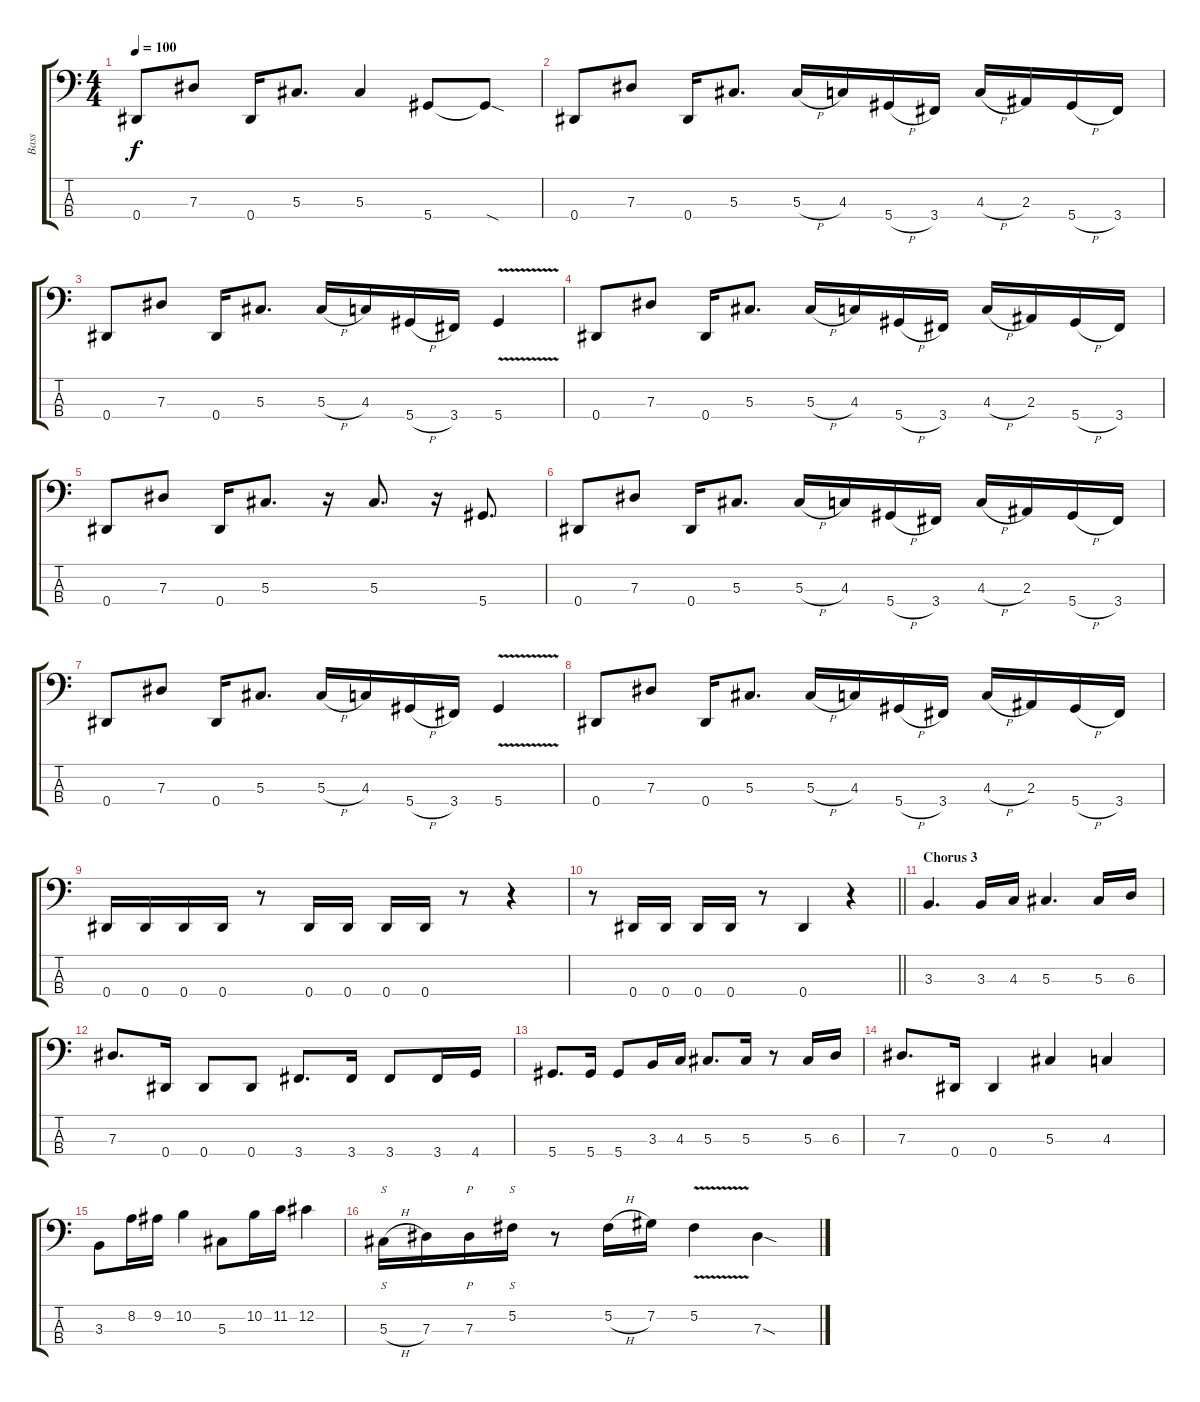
\track ("Bass" "Bass") {instrument slapbass1}
\staff {score tabs}
\tuning (Gb2 Db2 Ab1 Eb1) {hide}
\ts (4 4)
\tempo 100
\clef f4
\ks c
0.4.8{dy f} 7.3.8 0.4.16 5.3.8{d} 5.3.4 5.4.8 5.4{sod t}.8 |
0.4.8 7.3.8 0.4.16 5.3.8{d} 5.3{h}.16 4.3.16 5.4{h}.16 3.4.16 4.3{h}.16 2.3.16 5.4{h}.16 3.4.16 |
0.4.8 7.3.8 0.4.16 5.3.8{d} 5.3{h}.16 4.3.16 5.4{h}.16 3.4.16 5.4{v}.4 |
0.4.8 7.3.8 0.4.16 5.3.8{d} 5.3{h}.16 4.3.16 5.4{h}.16 3.4.16 4.3{h}.16 2.3.16 5.4{h}.16 3.4.16 |
0.4.8 7.3.8 0.4.16 5.3.8{d} r.16 5.3.8{d} r.16 5.4.8{d} |
0.4.8 7.3.8 0.4.16 5.3.8{d} 5.3{h}.16 4.3.16 5.4{h}.16 3.4.16 4.3{h}.16 2.3.16 5.4{h}.16 3.4.16 |
0.4.8 7.3.8 0.4.16 5.3.8{d} 5.3{h}.16 4.3.16 5.4{h}.16 3.4.16 5.4{v}.4 |
0.4.8 7.3.8 0.4.16 5.3.8{d} 5.3{h}.16 4.3.16 5.4{h}.16 3.4.16 4.3{h}.16 2.3.16 5.4{h}.16 3.4.16 |
0.4.16 0.4.16 0.4.16 0.4.16 r.8 0.4.16 0.4.16 0.4.16 0.4.16 r.8 r.4 |
\barLineRight lightlight
r.8 0.4.16 0.4.16 0.4.16 0.4.16 r.8 0.4.4 r.4 |
\section ("" "Chorus 3")
3.3.4{d} 3.3.16 4.3.16 5.3.4{d} 5.3.16 6.3.16 |
7.3.8{d} 0.4.16 0.4.8 0.4.8 3.4.8{d} 3.4.16 3.4.8 3.4.16 4.4.16 |
5.4.8{d} 5.4.16 5.4.8 3.3.16 4.3.16 5.3.8{d} 5.3.16 r.8 5.3.16 6.3.16 |
7.3.8{d} 0.4.16 0.4.4 5.3.4 4.3.4 |
3.3.8 8.2.16 9.2.16 10.2.4 5.3.8 10.2.16 11.2.16 12.2.4 |
5.3{h}.16{s} 7.3.16 7.3.16{p} 5.2.16{s} r.8 5.2{h}.16 7.2.16 5.2{v}.4 7.3{sod}.4
